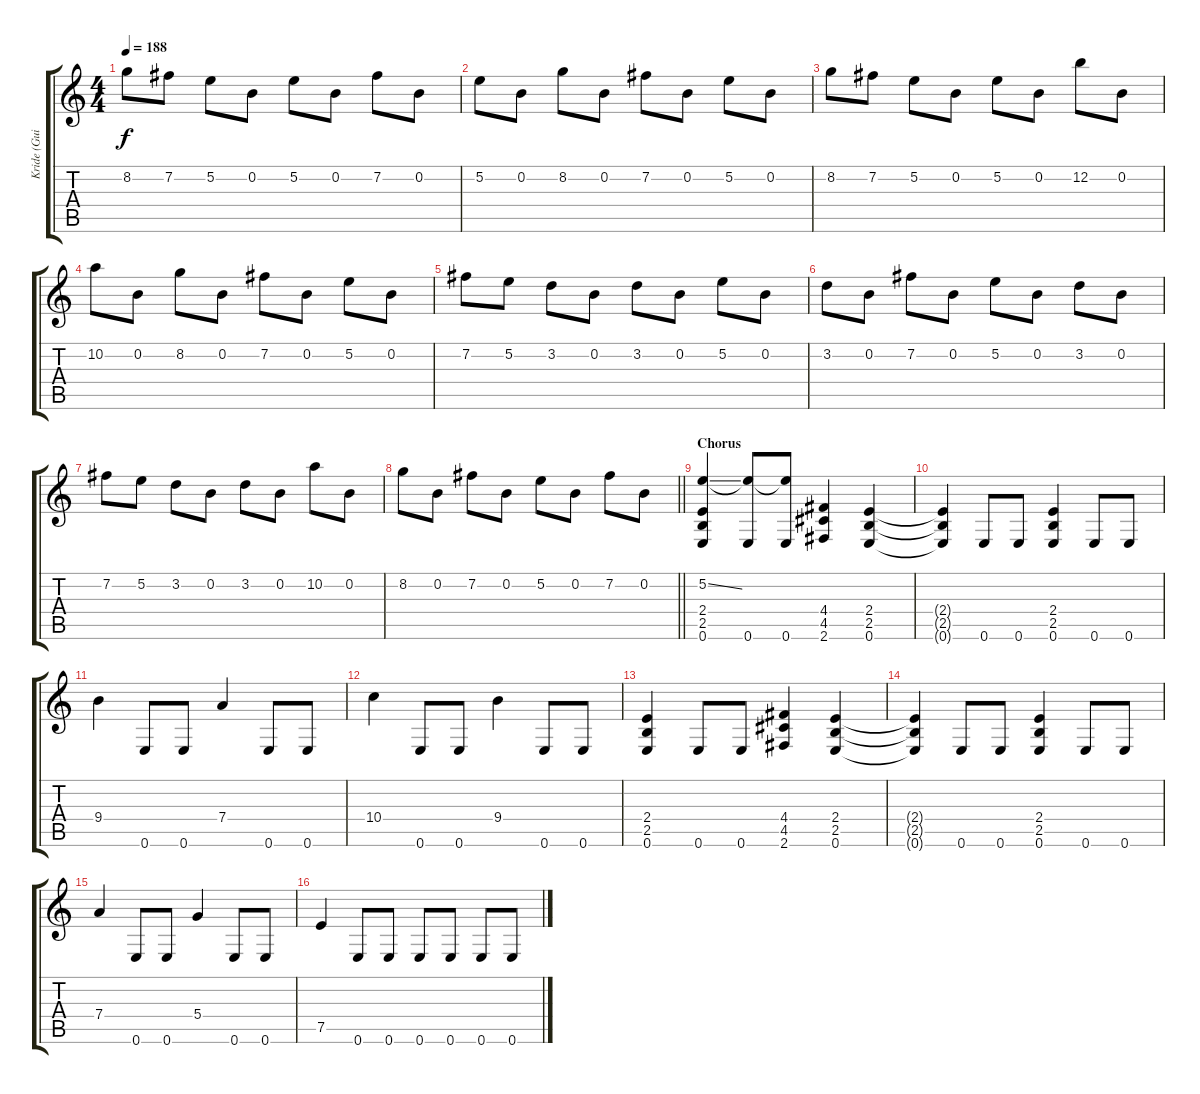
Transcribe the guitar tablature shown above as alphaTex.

\track ("Kride (Guitar II)" "Kride (Gui") {instrument distortionguitar}
\staff {score tabs}
\tuning (E4 B3 G3 D3 A2 E2) {hide}
\ts (4 4)
\tempo 188
\clef g2
\ks c
8.2.8{dy f} 7.2.8 5.2.8 0.2.8 5.2.8 0.2.8 7.2.8 0.2.8 |
5.2.8 0.2.8 8.2.8 0.2.8 7.2.8 0.2.8 5.2.8 0.2.8 |
8.2.8 7.2.8 5.2.8 0.2.8 5.2.8 0.2.8 12.2.8 0.2.8 |
10.2.8 0.2.8 8.2.8 0.2.8 7.2.8 0.2.8 5.2.8 0.2.8 |
7.2.8 5.2.8 3.2.8 0.2.8 3.2.8 0.2.8 5.2.8 0.2.8 |
3.2.8 0.2.8 7.2.8 0.2.8 5.2.8 0.2.8 3.2.8 0.2.8 |
7.2.8 5.2.8 3.2.8 0.2.8 3.2.8 0.2.8 10.2.8 0.2.8 |
\barLineRight lightlight
8.2.8 0.2.8 7.2.8 0.2.8 5.2.8 0.2.8 7.2.8 0.2.8 |
\section ("" "Chorus")
(5.2{ss} 2.4 2.5 0.6).4 (5.2{t} 0.6).8 (5.2{t} 0.6).8 (4.4 4.5 2.6).4 (2.4 2.5 0.6).4 |
(2.4{t} 2.5{t} 0.6{t}).4 0.6.8 0.6.8 (2.4 2.5 0.6).4 0.6.8 0.6.8 |
9.4.4 0.6.8 0.6.8 7.4.4 0.6.8 0.6.8 |
10.4.4 0.6.8 0.6.8 9.4.4 0.6.8 0.6.8 |
(2.4 2.5 0.6).4 0.6.8 0.6.8 (4.4 4.5 2.6).4 (2.4 2.5 0.6).4 |
(2.4{t} 2.5{t} 0.6{t}).4 0.6.8 0.6.8 (2.4 2.5 0.6).4 0.6.8 0.6.8 |
7.4.4 0.6.8 0.6.8 5.4.4 0.6.8 0.6.8 |
7.5.4 0.6.8 0.6.8 0.6.8 0.6.8 0.6.8 0.6.8
